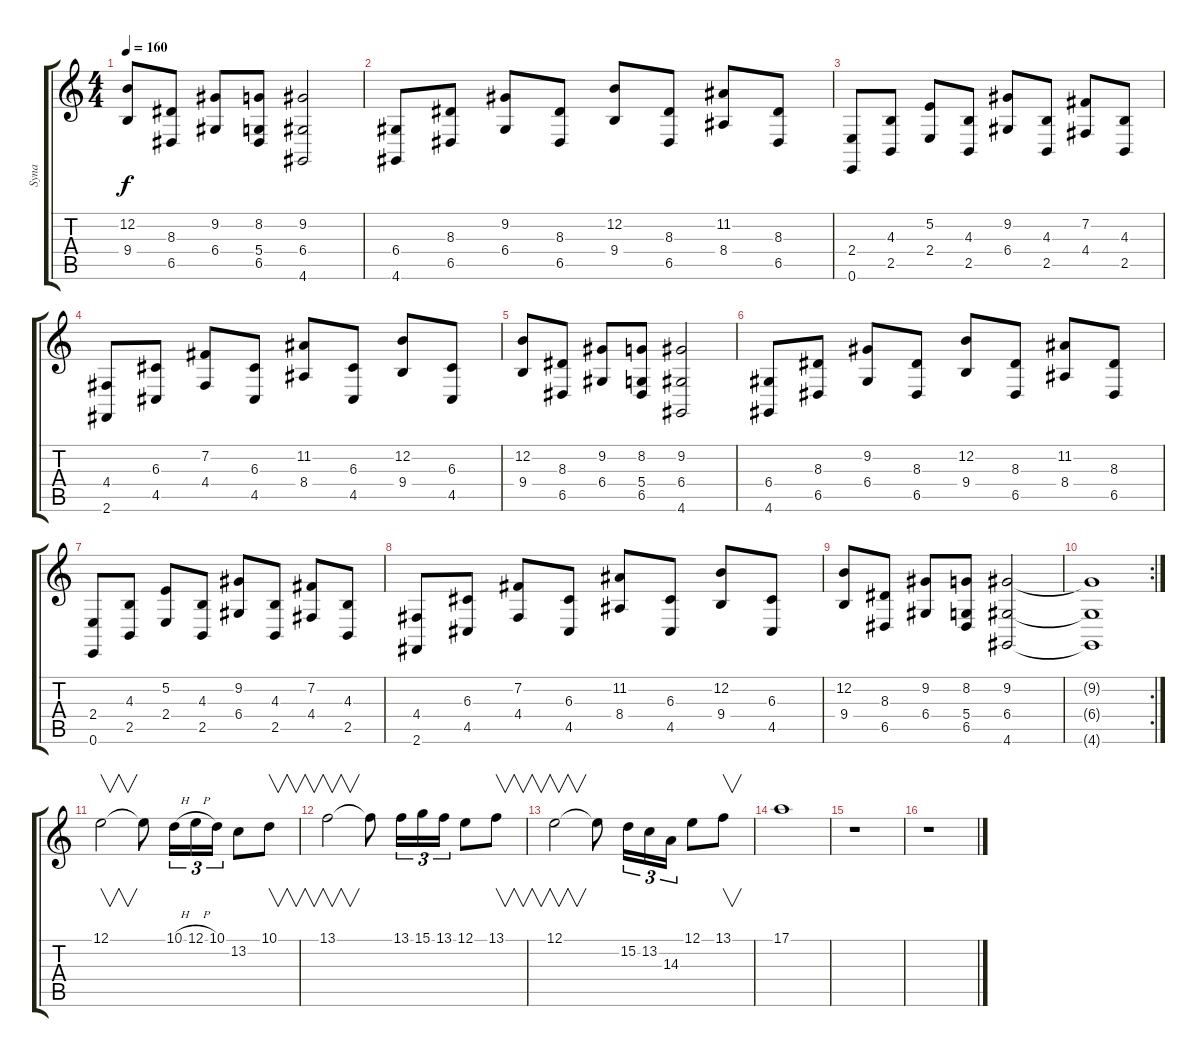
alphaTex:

\track ("Syna" "Syna") {instrument harpsichord}
\staff {score tabs}
\tuning (E4 B3 G3 D3 A2 E2) {hide}
\ts (4 4)
\tempo 160
\clef g2
\ks c
(12.2 9.4).8{dy f} (8.3 6.5).8 (9.2 6.4).8 (8.2 5.4 6.5).8 (9.2 6.4 4.6).2 |
(6.4 4.6).8 (8.3 6.5).8 (9.2 6.4).8 (8.3 6.5).8 (12.2 9.4).8 (8.3 6.5).8 (11.2 8.4).8 (8.3 6.5).8 |
(2.4 0.6).8 (4.3 2.5).8 (5.2 2.4).8 (4.3 2.5).8 (9.2 6.4).8 (4.3 2.5).8 (7.2 4.4).8 (4.3 2.5).8 |
(4.4 2.6).8 (6.3 4.5).8 (7.2 4.4).8 (6.3 4.5).8 (11.2 8.4).8 (6.3 4.5).8 (12.2 9.4).8 (6.3 4.5).8 |
(12.2 9.4).8 (8.3 6.5).8 (9.2 6.4).8 (8.2 5.4 6.5).8 (9.2 6.4 4.6).2 |
(6.4 4.6).8 (8.3 6.5).8 (9.2 6.4).8 (8.3 6.5).8 (12.2 9.4).8 (8.3 6.5).8 (11.2 8.4).8 (8.3 6.5).8 |
(2.4 0.6).8 (4.3 2.5).8 (5.2 2.4).8 (4.3 2.5).8 (9.2 6.4).8 (4.3 2.5).8 (7.2 4.4).8 (4.3 2.5).8 |
(4.4 2.6).8 (6.3 4.5).8 (7.2 4.4).8 (6.3 4.5).8 (11.2 8.4).8 (6.3 4.5).8 (12.2 9.4).8 (6.3 4.5).8 |
(12.2 9.4).8 (8.3 6.5).8 (9.2 6.4).8 (8.2 5.4 6.5).8 (9.2 6.4 4.6).2 |
\rc 2
(9.2{t} 6.4{t} 4.6{t}).1 |
12.1.2{v} 12.1{t}.8 10.1{h}.16{tu (3 2)} 12.1{h}.16{tu (3 2)} 10.1.16{tu (3 2)} 13.2.8 10.1.8{v} |
13.1.2{v} 13.1{t}.8 13.1.16{tu (3 2)} 15.1.16{tu (3 2)} 13.1.16{tu (3 2)} 12.1.8 13.1.8{v} |
12.1.2{v} 12.1{t}.8 15.2.16{tu (3 2)} 13.2.16{tu (3 2)} 14.3.16{tu (3 2)} 12.1.8 13.1.8{v} |
17.1.1 |
r.1 |
r.1
